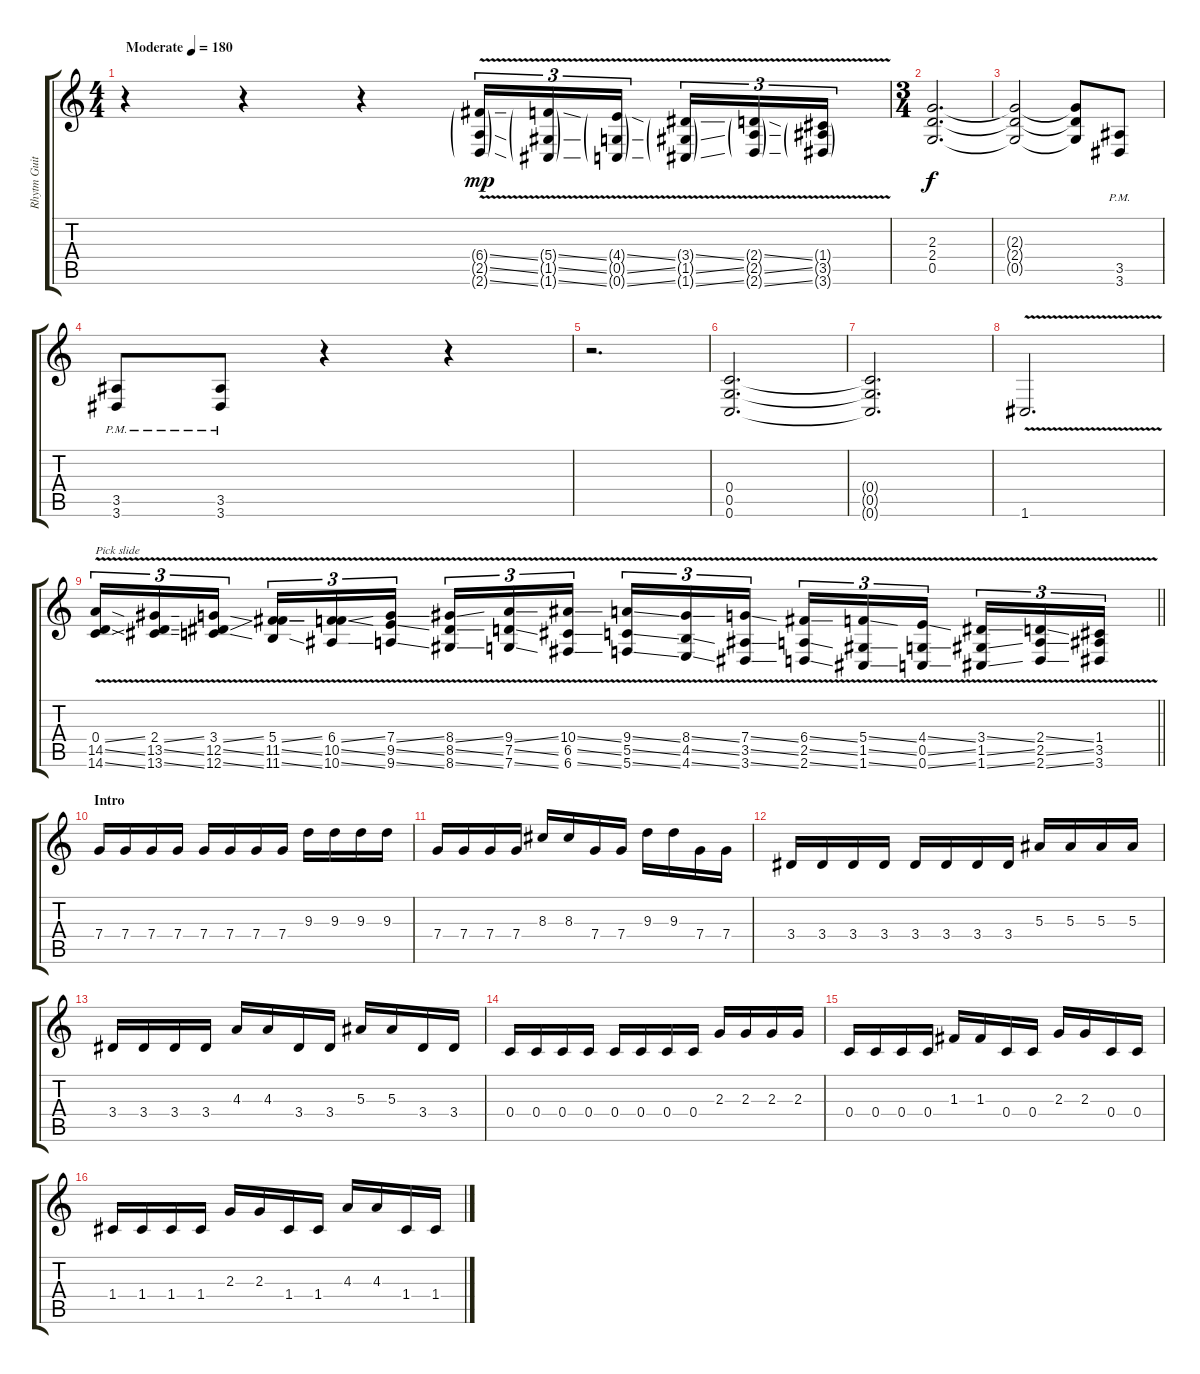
\track ("Rhytm Guitar" "Rhytm Guit") {instrument distortionguitar}
\staff {score tabs}
\tuning (D4 A3 F3 C3 G2 C2) {hide}
\ts (4 4)
\tempo (180 "Moderate")
\clef g2
\ks c
r.4{dy mp instrument distortionguitar} r.4 r.4 (6.4{v ss g} 2.5{ss g} 2.6{ss g}).16{tu (3 2)} (5.4{v ss g} 1.5{ss g} 1.6{ss g}).16{tu (3 2)} (4.4{v ss g} 0.5{ss g} 0.6{ss g}).16{tu (3 2) beam splitsecondary} (3.4{v ss g} 1.5{ss g} 1.6{ss g}).16{tu (3 2)} (2.4{v ss g} 2.5{ss g} 2.6{ss g}).16{tu (3 2)} (1.4{v g} 3.5{g} 3.6{g}).16{tu (3 2)} |
\ts (3 4)
(2.3 2.4 0.5).2{d dy f} |
(2.3{t} 2.4{t} 0.5{t}).2 (2.3{t} 2.4{t} 0.5{t}).8 (3.5{pm} 3.6{pm}).8 |
(3.5{pm} 3.6{pm}).8 (3.5{pm} 3.6{pm}).8 r.4 r.4 |
r.2{d} |
(0.4 0.5 0.6).2{d} |
(0.4{t} 0.5{t} 0.6{t}).2{d} |
1.6{v}.2{d} |
\barLineRight lightlight
(0.4{v ss} 14.5{v ss} 14.6{v ss}).16{tu (3 2) txt "Pick slide"} (2.4{v ss} 13.5{ss} 13.6{ss}).16{tu (3 2)} (3.4{v ss} 12.5{ss} 12.6{ss}).16{tu (3 2) beam splitsecondary} (5.4{v ss} 11.5{ss} 11.6{ss}).16{tu (3 2)} (6.4{v ss} 10.5{ss} 10.6{ss}).16{tu (3 2)} (7.4{v ss} 9.5{ss} 9.6{ss}).16{tu (3 2)} (8.4{v ss} 8.5{ss} 8.6{ss}).16{tu (3 2)} (9.4{v ss} 7.5{ss} 7.6{ss}).16{tu (3 2)} (10.4{v ss} 6.5{ss} 6.6{ss}).16{tu (3 2) beam splitsecondary} (9.4{v ss} 5.5{ss} 5.6{ss}).16{tu (3 2)} (8.4{v ss} 4.5{ss} 4.6{ss}).16{tu (3 2)} (7.4{v ss} 3.5{ss} 3.6{ss}).16{tu (3 2)} (6.4{v ss} 2.5{ss} 2.6{ss}).16{tu (3 2)} (5.4{v ss} 1.5{ss} 1.6{ss}).16{tu (3 2)} (4.4{v ss} 0.5{ss} 0.6{ss}).16{tu (3 2) beam splitsecondary} (3.4{v ss} 1.5{ss} 1.6{ss}).16{tu (3 2)} (2.4{v ss} 2.5{ss} 2.6{ss}).16{tu (3 2)} (1.4{v} 3.5 3.6).16{tu (3 2)} |
\section ("" "Intro")
7.4.16 7.4.16 7.4.16 7.4.16 7.4.16 7.4.16 7.4.16 7.4.16 9.3.16 9.3.16 9.3.16 9.3.16 |
7.4.16 7.4.16 7.4.16 7.4.16 8.3.16 8.3.16 7.4.16 7.4.16 9.3.16 9.3.16 7.4.16 7.4.16 |
3.4.16 3.4.16 3.4.16 3.4.16 3.4.16 3.4.16 3.4.16 3.4.16 5.3.16 5.3.16 5.3.16 5.3.16 |
3.4.16 3.4.16 3.4.16 3.4.16 4.3.16 4.3.16 3.4.16 3.4.16 5.3.16 5.3.16 3.4.16 3.4.16 |
0.4.16 0.4.16 0.4.16 0.4.16 0.4.16 0.4.16 0.4.16 0.4.16 2.3.16 2.3.16 2.3.16 2.3.16 |
0.4.16 0.4.16 0.4.16 0.4.16 1.3.16 1.3.16 0.4.16 0.4.16 2.3.16 2.3.16 0.4.16 0.4.16 |
1.4.16 1.4.16 1.4.16 1.4.16 2.3.16 2.3.16 1.4.16 1.4.16 4.3.16 4.3.16 1.4.16 1.4.16
